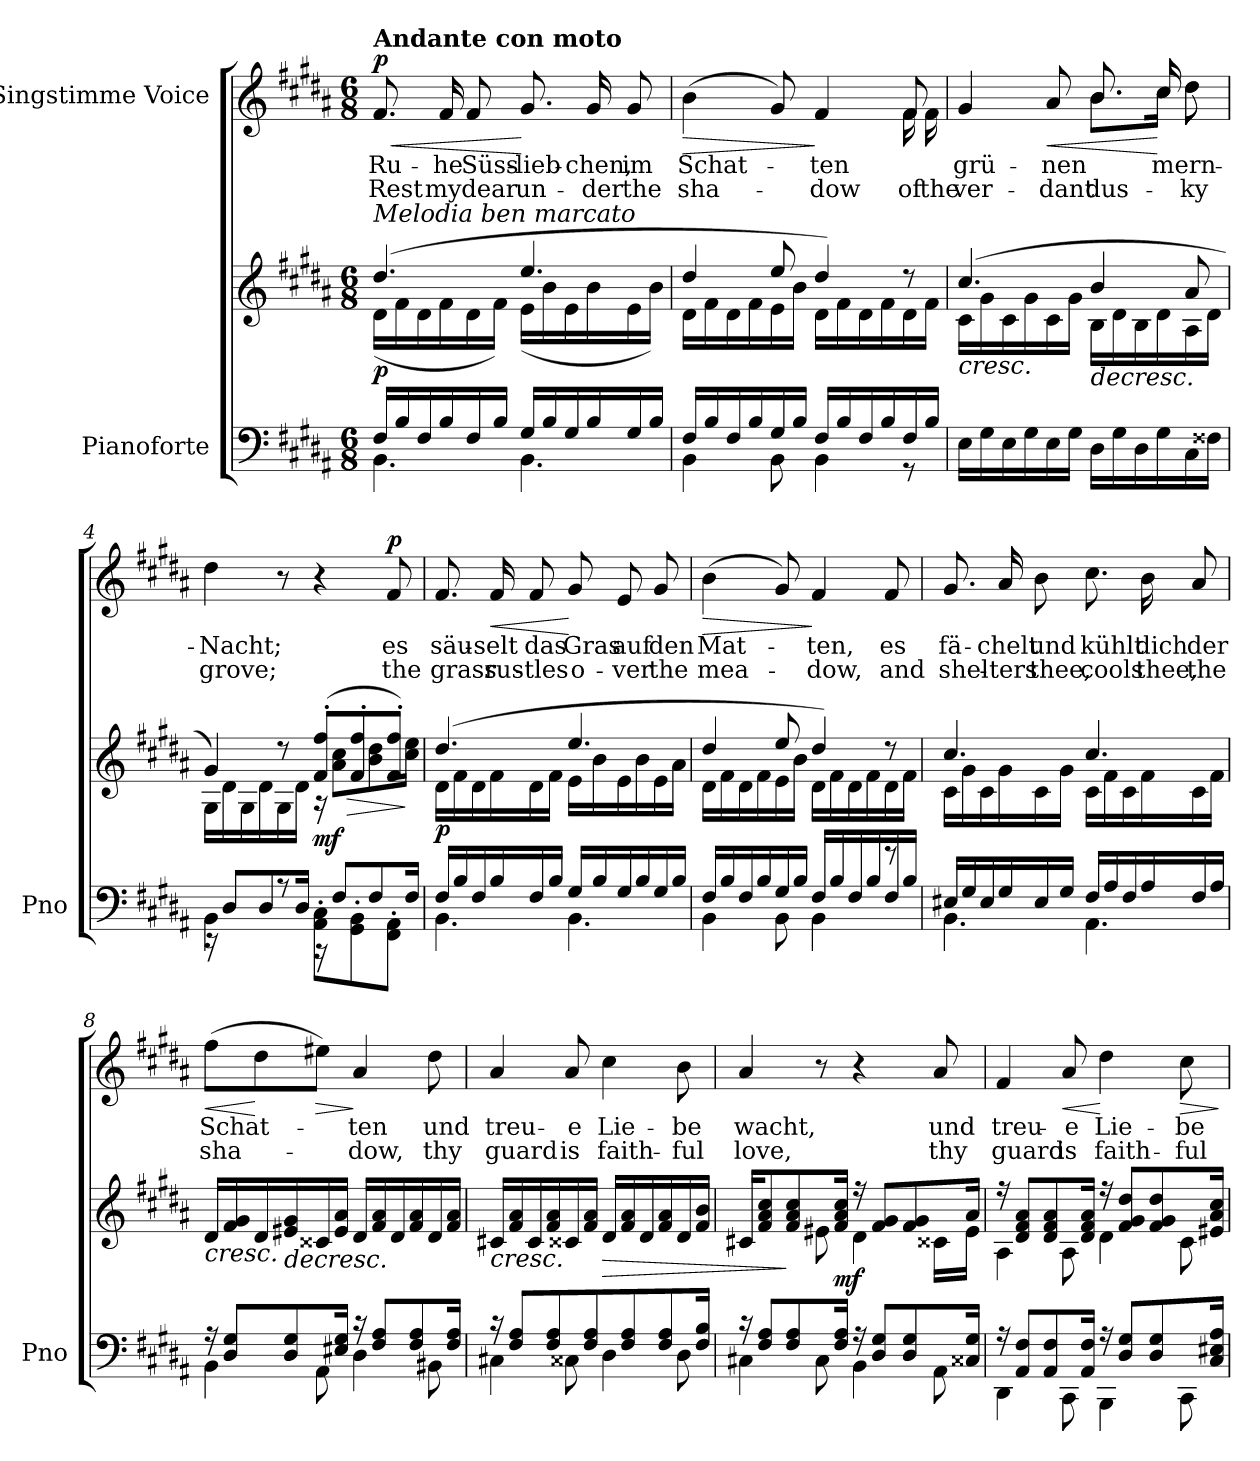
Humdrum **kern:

**kern	**kern	**dynam	**kern	**text	**text	**dynam
*part2	*part2	*part2	*part1	*part1	*part1	*part1
*staff3	*staff2	*staff2/3	*staff1	*staff1	*staff1	*staff1
*I"Pianoforte	*	*	*I"Singstimme Voice	*	*	*
*I'Pno	*	*	*	*	*	*
*clefF4	*clefG2	*	*clefG2	*	*	*
*k[f#c#g#d#a#]	*k[f#c#g#d#a#]	*	*k[f#c#g#d#a#]	*	*	*
*M6/8	*M6/8	*	*M6/8	*	*	*
=1	=1	=1	=1	=1	=1	=1
*^	*^	*	*	*	*	*
!	!	!	!	!	!LO:TX:a:B:t=Andante con moto	!	!	!
!	!	!LO:TX:i:t=Melodia ben marcato	!	!	!	!	!	!
!	!	!	!	!LO:DY:b	!	!	!	!LO:HP:b
!	!	!	!	!	!	!	!	!LO:DY:n=1:a
16F#/LL	4.BB\	(4.dd#/	(>16d#\LL	p	8.f#/	Ru-	Rest	< p
16B/	.	.	16f#\	.	.	.	.	.
16F#/	.	.	16d#\	.	.	.	.	.
16B/	.	.	16f#\	.	16f#/	-he	my	.
16F#/	.	.	16d#\	.	8f#/	Süss-	dear	.
16B/JJ	.	.	16f#\JJ)	.	.	.	.	.
16G#/LL	4.BB\	4.ee/	(>16e\LL	.	8.g#/	-lieb-	un-	[
16B/	.	.	16b\	.	.	.	.	.
16G#/	.	.	16e\	.	.	.	.	.
16B/	.	.	16b\	.	16g#/	-chen,	-der	.
16G#/	.	.	16e\	.	8g#/	im	the	.
16B/JJ	.	.	16b\JJ)	.	.	.	.	.
=2	=2	=2	=2	=2	=2	=2	=2	=2
!	!	!	!	!	!	!	!	!LO:HP:b
*	*	*	*	*	*^	*	*	*
16F#/LL	4BB\	4dd#/	16d#\LL	.	(4b\	4ryy	Schat-	sha-	>
16B/	.	.	16f#\	.	.	.	.	.	.
16F#/	.	.	16d#\	.	.	.	.	.	.
16B/	.	.	16f#\	.	.	.	.	.	.
16G#/	8BB\	8ee/	16e\	.	8g#/)	8ryy	.	.	.
16B/JJ	.	.	16b\JJ	.	.	.	.	.	.
16F#/LL	4BB\	4dd#/)	16d#\LL	.	4f#/	4ryy	-ten	-dow	]
16B/	.	.	16f#\	.	.	.	.	.	.
16F#/	.	.	16d#\	.	.	.	.	.	.
16B/	.	.	16f#\	.	.	.	.	.	.
16F#/	8r	8r	16d#\	.	8f#/	16f#\	.	of	.
16B/JJ	.	.	16f#\JJ	.	.	16f#\	.	the	.
*v	*v	*	*	*	*	*	*	*	*
=3	=3	=3	=3	=3	=3	=3	=3	=3
!	!	!	!LO:HP:b	!	!	!	!	!
16E\LL	(4.cc#/	16c#\LL	<	4g#/	4ryy	grü-	ver-	.
16G#\	.	16g#\	.	.	.	.	.	.
16E\	.	16c#\	.	.	.	.	.	.
16G#\	.	16g#\	.	.	.	.	.	.
!	!	!	!	!	!	!	!	!LO:HP:b
16E\	.	16c#\	.	8a#/	8ryy	-nen	-dant	<
16G#\JJ	.	16g#\JJ	.	.	.	.	.	.
!	!	!	!LO:HP:b	!	!	!	!	!
16D#\LL	4b/	16B\LL	>	8.b/	8.b\L	.	dus-	.
16G#\	.	16d#\	.	.	.	.	.	.
16D#\	.	16B\	.	.	.	.	.	.
16G#\	.	16d#\	.	16cc#/	16cc#\Jk	-mern-	.	[
16C#\	8a#/	16A#\	.	8dd#\	8dd#	.	-ky	.
16F##X\JJ	.	16d#\JJ	[	.	.	.	.	.
*	*	*	*	*v	*v	*	*	*
=4	=4	=4	=4	=4	=4	=4	=4
*^	*	*	*	*	*	*	*
4BB\	16r	4g#/)	16G#\LL	.	4dd#\	Nacht;	grove;	.
.	8D#/L	.	16d#\	.	.	.	.	.
.	.	.	16G#\	.	.	.	.	.
.	8D#/	.	16d#\	.	.	.	.	.
8r	.	8r	16G#\	.	8r	.	.	.
.	16D#/Jk	.	16d#\JJ	.	.	.	.	.
!	!	!	!	!LO:HP:b	!	!	!	!
!	!	!	!	!LO:DY:n=1:b	!	!	!	!
8AA#\' 8C#\'L	16r	(8f#/' 8ff#/'L	16r	> mf	4r	.	.	.
.	8F#/L	.	8a#\ 8cc#\L	.	.	.	.	.
8GG#\' 8BB\'	.	8f#/' 8ff#/'	.	.	.	.	.	.
.	8F#/	.	8b\ 8dd#\	.	.	.	.	.
!	!	!	!	!	!	!	!	!LO:DY:a
8FF#\' 8AA#\'J	.	8f#/' 8ff#/'J)	.	.	8f#/	es	the	p
.	16F#/Jk	.	16cc#\ 16ee\Jk	]	.	.	.	.
=5	=5	=5	=5	=5	=5	=5	=5	=5
!	!	!	!	!LO:DY:b	!	!	!	!
4.BB\	16F#/LL	(4.dd#/	16d#\LL	p	8.f#/	säu-	grass	.
.	16B/	.	16f#\	.	.	.	.	.
.	16F#/	.	16d#\	.	.	.	.	.
!	!	!	!	!	!	!	!	!LO:HP:b
.	16B/	.	16f#\	.	16f#/	-selt	rus-	<
.	16F#/	.	16d#\	.	8f#/	das	-tles	.
.	16B/JJ	.	16f#\JJ	.	.	.	.	.
4.BB\	16G#/LL	4.ee/	16e\LL	.	8g#/	Gras	o-	[
.	16B/	.	16b\	.	.	.	.	.
.	16G#/	.	16e\	.	8e/	auf	-ver	.
.	16B/	.	16b\	.	.	.	.	.
.	16G#/	.	16e\	.	8g#/	den	the	.
.	16B/JJ	.	16a#\JJ	.	.	.	.	.
=6	=6	=6	=6	=6	=6	=6	=6	=6
!	!	!	!	!	!	!	!	!LO:HP:b
4BB\	16F#/LL	4dd#/	16d#\LL	.	(4b\	Mat-	mea-	>
.	16B/	.	16f#\	.	.	.	.	.
.	16F#/	.	16d#\	.	.	.	.	.
.	16B/	.	16f#\	.	.	.	.	.
8BB\	16G#/	8ee/	16e\	.	8g#/)	.	.	.
.	16B/JJ	.	16b\JJ	.	.	.	.	.
4BB\	16F#/LL	4dd#/)	16d#\LL	.	4f#/	-ten,	-dow,	]
.	16B/	.	16f#\	.	.	.	.	.
.	16F#/	.	16d#\	.	.	.	.	.
.	16B/	.	16f#\	.	.	.	.	.
8r	16F#/	8r	16d#\	.	8f#/	es	and	.
.	16B/JJ	.	16f#\JJ	.	.	.	.	.
=7	=7	=7	=7	=7	=7	=7	=7	=7
16E#X/LL	4.BB\	4.cc#/	16c#\LL	.	8.g#/	fä-	shel-	.
16G#/	.	.	16g#\	.	.	.	.	.
16E#/	.	.	16c#\	.	.	.	.	.
16G#/	.	.	16g#\	.	16a#/	-chelt	-ters	.
16E#/	.	.	16c#\	.	8b\	und	thee,	.
16G#/JJ	.	.	16g#\JJ	.	.	.	.	.
16F#/LL	4.AA#\	4.cc#/	16c#\LL	.	8.cc#\	kühlt	cools	.
16A#/	.	.	16f#\	.	.	.	.	.
16F#/	.	.	16c#\	.	.	.	.	.
16A#/	.	.	16f#\	.	16b\	dich	thee,	.
16F#/	.	.	16c#\	.	8a#/	der	the	.
16A#/JJ	.	.	16f#\JJ	.	.	.	.	.
=8	=8	=8	=8	=8	=8	=8	=8	=8
!	!	!	!	!LO:HP:b	!	!	!	!LO:HP:b
*	*	*v	*v	*	*	*	*	*
16r	4BB\	16d#/LL	<	(8ff#\L	Schat-	sha-	<
8D#/ 8G#/L	.	16f#/ 16g#/	.	.	.	.	.
.	.	16d#/	.	8dd#\	.	.	[
!	!	!	!LO:HP:n=1:b	!	!	!	!
8D#/ 8G#/	.	16e#X/ 16g#/	] >	.	.	.	.
!	!	!	!	!	!	!	!LO:HP:b
.	8AA#\	16c##X/	.	8ee#X\J)	.	.	>
16E#X/ 16G#/Jk	.	16e#/ 16a#/JJ	.	.	.	.	.
16r	4D#\	16d#/LL	[	4a#/	-ten	-dow,	]
8F#/ 8A#/L	.	16f#/ 16a#/	.	.	.	.	.
.	.	16d#/	.	.	.	.	.
8F#/ 8A#/	.	16f#/ 16a#/	.	.	.	.	.
.	8BB#X\	16d#/	.	8dd#\	und	thy	.
16F#/ 16A#/Jk	.	16f#/ 16a#/JJ	.	.	.	.	.
=9	=9	=9	=9	=9	=9	=9	=9
!	!	!	!LO:HP:b	!	!	!	!
16r	4C#X\	16c#X/LL	<	4a#/	treu-	guard	.
8F#/ 8A#/L	.	16f#/ 16a#/	.	.	.	.	.
.	.	16c#/	.	.	.	.	.
8F#/ 8A#/	.	16f#/ 16a#/	.	.	.	.	.
.	8C##X\	16c##X/	.	8a#/	-e	is	.
8F#/ 8A#/	.	16f#/ 16a#/JJ	]	.	.	.	.
!	!	!	!LO:HP:b	!	!	!	!
.	4D#\	16d#/LL	>	4cc#\	Lie-	faith-	.
8F#/ 8A#/	.	16f#/ 16a#/	.	.	.	.	.
.	.	16d#/	.	.	.	.	.
8F#/ 8A#/	.	16f#/ 16a#/	.	.	.	.	.
.	8D#\	16d#/	.	8b\	-be	-ful	.
16F#/ 16B/Jk	.	16f#/ 16b/JJ	[	.	.	.	.
=10	=10	=10	=10	=10	=10	=10	=10
*	*	*^	*	*	*	*	*
16r	4C#X\	16c#X/KL	4ryy	.	4a#/	wacht,	love,	.
8F#/ 8A#/L	.	8f#/ 8a#/ 8cc#/	.	.	.	.	.	.
8F#/ 8A#/	.	8f#/ 8a#/ 8cc#/	.	]	.	.	.	.
.	8C#\	.	8e#X\	.	8r	.	.	.
!	!	!	!	!LO:DY:b	!	!	!	!
16F#/ 16A#/Jk	.	16f#/ 16a#/ 16cc#/Jk	.	mf	.	.	.	.
16r	4BB\	16r	4d#\	.	4r	.	.	.
8D#/ 8G#/L	.	8f#/ 8g#/L	.	.	.	.	.	.
8D#/ 8G#/	.	8f#/ 8g#/	.	.	.	.	.	.
.	8AA#\	.	16c##X\LL	.	8a#/	und	thy	.
16C##X/ 16G#/Jk	.	16a#/Jk	16e#\JJ	.	.	.	.	.
=11	=11	=11	=11	=11	=11	=11	=11	=11
16r	4DD#\	16r	4A#\	.	4f#/	treu-	guard	.
8AA#/ 8F#/L	.	8d#/ 8f#/ 8a#/L	.	.	.	.	.	.
8AA#/ 8F#/	.	8d#/ 8f#/ 8a#/	.	.	.	.	.	.
!	!	!	!	!	!	!	!	!LO:HP:b
.	8CC#\	.	8A#\	.	8a#/	-e	is	<
16AA#/ 16F#/Jk	.	16d#/ 16f#/ 16a#/Jk	.	.	.	.	.	.
16r	4BBB\	16r	4d#\	.	4dd#\	Lie-	faith-	[
8D#/ 8G#/L	.	8f#/ 8g#/ 8dd#/L	.	.	.	.	.	.
8D#/ 8G#/	.	8f#/ 8g#/ 8dd#/	.	.	.	.	.	.
!	!	!	!	!	!	!	!	!LO:HP:b
.	8CC#\	.	8c#\	.	8cc#\	-be	-ful	>
16C#/ 16E#X/ 16A#/Jk	.	16e#X/ 16a#/ 16cc#/Jk	.	.	.	.	.	.
*v	*v	*	*	*	*	*	*	*
*	*v	*v	*	*	*	*	*
.	.	.	.	.	.	]
=	=	=	=	=	=	=
*-	*-	*-	*-	*-	*-	*-
